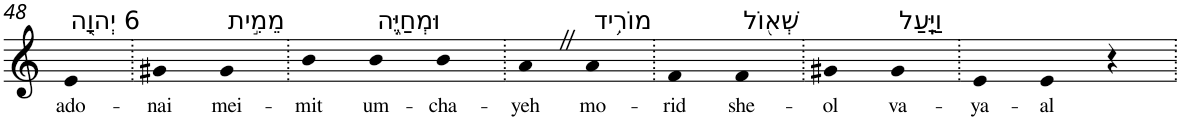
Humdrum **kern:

**kern	**text
*part1	*part1
*staff1	*staff1
*I"Piano	*
*I'Pno	*
!!LO:PB:g=z
*clefG2	*
*k[]	*
=48	=48
!LO:TX:a:t=6 יְהוָ֖ה	!
!	!LO:LY:b
4e	ado-
=49.	=49.
!	!LO:LY:b
4g#X	-nai
!LO:TX:a:t=מֵמִ֣ית	!
!	!LO:LY:b
4g#	mei-
=50.	=50.
!	!LO:LY:b
4b	-mit
!LO:TX:a:t=וּמְחַיֶּ֑ה	!
!	!LO:LY:b
4b	um-
!	!LO:LY:b
4b	-cha-
=51.	=51.
!	!LO:LY:b
4aZ	-yeh
!LO:TX:a:t=מוֹרִ֥יד	!
!	!LO:LY:b
4a	mo-
=52.	=52.
!	!LO:LY:b
4f	-rid
!LO:TX:a:t=שְׁא֖וֹל	!
!	!LO:LY:b
4f	she-
=53.	=53.
!	!LO:LY:b
4g#X	-ol
!LO:TX:a:t=וַיָּֽעַל	!
!	!LO:LY:b
4g#	va-
=54.	=54.
!	!LO:LY:b
4e	-ya-
!	!LO:LY:b
4e	-al
4r	.
=.	=.
*-	*-
